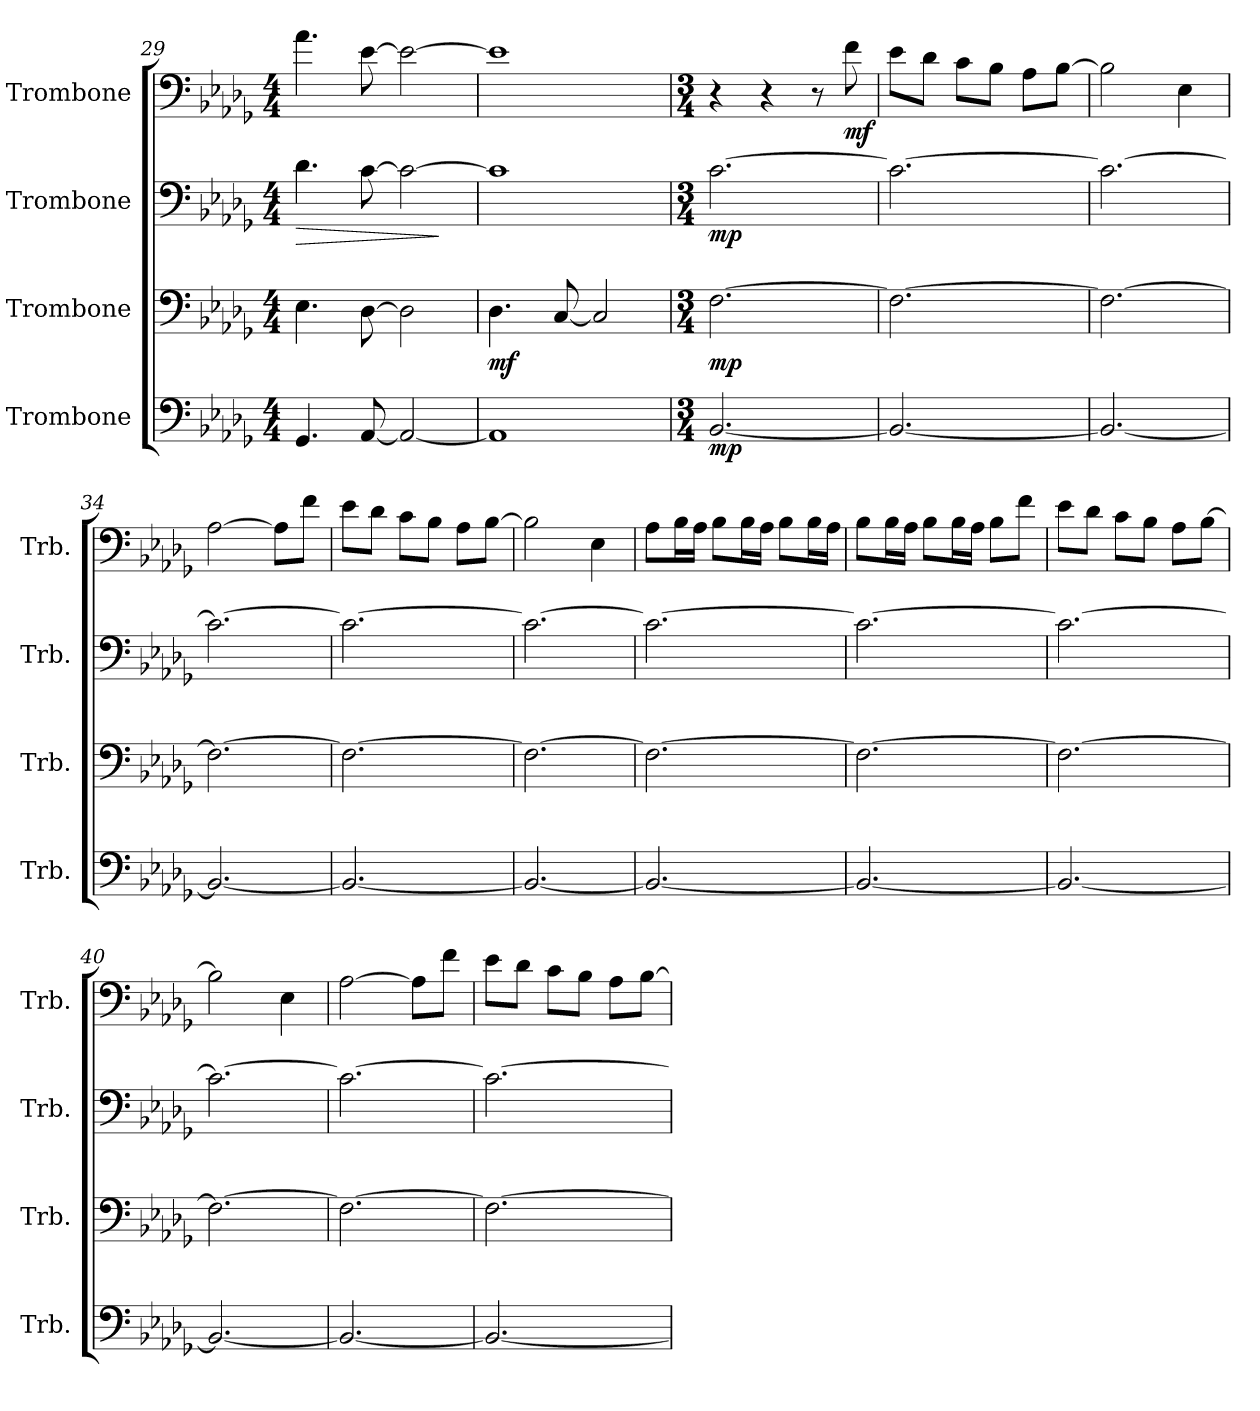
**kern	**dynam	**kern	**dynam	**kern	**dynam	**kern	**dynam
*part4	*part4	*part3	*part3	*part2	*part2	*part1	*part1
*staff4	*staff4	*staff3	*staff3	*staff2	*staff2	*staff1	*staff1
*I"Trombone	*	*I"Trombone	*	*I"Trombone	*	*I"Trombone	*
*I'Trb.	*	*I'Trb.	*	*I'Trb.	*	*I'Trb.	*
*clefF4	*	*clefF4	*	*clefF4	*	*clefF4	*
*k[b-e-a-d-g-]	*	*k[b-e-a-d-g-]	*	*k[b-e-a-d-g-]	*	*k[b-e-a-d-g-]	*
*M4/4	*	*M4/4	*	*M4/4	*	*M4/4	*
=29	=29	=29	=29	=29	=29	=29	=29
!	!	!	!	!	!LO:HP:b	!	!
4.GG-/	.	4.E-\	.	4.d-\	>	4.a-\	.
[8AA-/	.	[8D-\	.	[8c\	.	[8e-\	.
2AA-/_	.	2D-\]	.	2c\_	.	2e-\_	.
.	.	.	.	.	]	.	.
!!LO:LB:g=z
=30	=30	=30	=30	=30	=30	=30	=30
!	!	!	!LO:DY:b	!	!	!	!
1AA-]	.	4.D-\	mf	1c]	.	1e-]	.
.	.	[8C/	.	.	.	.	.
.	.	2C/]	.	.	.	.	.
=31	=31	=31	=31	=31	=31	=31	=31
*M3/4	*	*M3/4	*	*M3/4	*	*M3/4	*
!	!LO:DY:b	!	!LO:DY:b	!	!LO:DY:b	!	!
[2.BB-/	mp	[2.F\	mp	[2.c\	mp	4r	.
.	.	.	.	.	.	4r	.
.	.	.	.	.	.	8r	.
!	!	!	!	!	!	!	!LO:DY:b
.	.	.	.	.	.	8f\	mf
=32	=32	=32	=32	=32	=32	=32	=32
2.BB-/_	.	2.F\_	.	2.c\_	.	8e-\L	.
.	.	.	.	.	.	8d-\J	.
.	.	.	.	.	.	8c\L	.
.	.	.	.	.	.	8B-\J	.
.	.	.	.	.	.	8A-\L	.
.	.	.	.	.	.	[8B-\J	.
=33	=33	=33	=33	=33	=33	=33	=33
2.BB-/_	.	2.F\_	.	2.c\_	.	2B-\]	.
.	.	.	.	.	.	4E-\	.
=34	=34	=34	=34	=34	=34	=34	=34
2.BB-/_	.	2.F\_	.	2.c\_	.	[2A-\	.
.	.	.	.	.	.	8A-\L]	.
.	.	.	.	.	.	8f\J	.
=35	=35	=35	=35	=35	=35	=35	=35
2.BB-/_	.	2.F\_	.	2.c\_	.	8e-\L	.
.	.	.	.	.	.	8d-\J	.
.	.	.	.	.	.	8c\L	.
.	.	.	.	.	.	8B-\J	.
.	.	.	.	.	.	8A-\L	.
.	.	.	.	.	.	[8B-\J	.
=36	=36	=36	=36	=36	=36	=36	=36
2.BB-/_	.	2.F\_	.	2.c\_	.	2B-\]	.
.	.	.	.	.	.	4E-\	.
!!LO:PB:g=z
=37	=37	=37	=37	=37	=37	=37	=37
2.BB-/_	.	2.F\_	.	2.c\_	.	8A-\L	.
.	.	.	.	.	.	16B-\L	.
.	.	.	.	.	.	16A-\JJ	.
.	.	.	.	.	.	8B-\L	.
.	.	.	.	.	.	16B-\L	.
.	.	.	.	.	.	16A-\JJ	.
.	.	.	.	.	.	8B-\L	.
.	.	.	.	.	.	16B-\L	.
.	.	.	.	.	.	16A-\JJ	.
=38	=38	=38	=38	=38	=38	=38	=38
2.BB-/_	.	2.F\_	.	2.c\_	.	8B-\L	.
.	.	.	.	.	.	16B-\L	.
.	.	.	.	.	.	16A-\JJ	.
.	.	.	.	.	.	8B-\L	.
.	.	.	.	.	.	16B-\L	.
.	.	.	.	.	.	16A-\JJ	.
.	.	.	.	.	.	8B-\L	.
.	.	.	.	.	.	8f\J	.
=39	=39	=39	=39	=39	=39	=39	=39
2.BB-/_	.	2.F\_	.	2.c\_	.	8e-\L	.
.	.	.	.	.	.	8d-\J	.
.	.	.	.	.	.	8c\L	.
.	.	.	.	.	.	8B-\J	.
.	.	.	.	.	.	8A-\L	.
.	.	.	.	.	.	[8B-\J	.
=40	=40	=40	=40	=40	=40	=40	=40
2.BB-/_	.	2.F\_	.	2.c\_	.	2B-\]	.
.	.	.	.	.	.	4E-\	.
=41	=41	=41	=41	=41	=41	=41	=41
2.BB-/_	.	2.F\_	.	2.c\_	.	[2A-\	.
.	.	.	.	.	.	8A-\L]	.
.	.	.	.	.	.	8f\J	.
=42	=42	=42	=42	=42	=42	=42	=42
2.BB-/_	.	2.F\_	.	2.c\_	.	8e-\L	.
.	.	.	.	.	.	8d-\J	.
.	.	.	.	.	.	8c\L	.
.	.	.	.	.	.	8B-\J	.
.	.	.	.	.	.	8A-\L	.
.	.	.	.	.	.	[8B-\J	.
=	=	=	=	=	=	=	=
*-	*-	*-	*-	*-	*-	*-	*-
